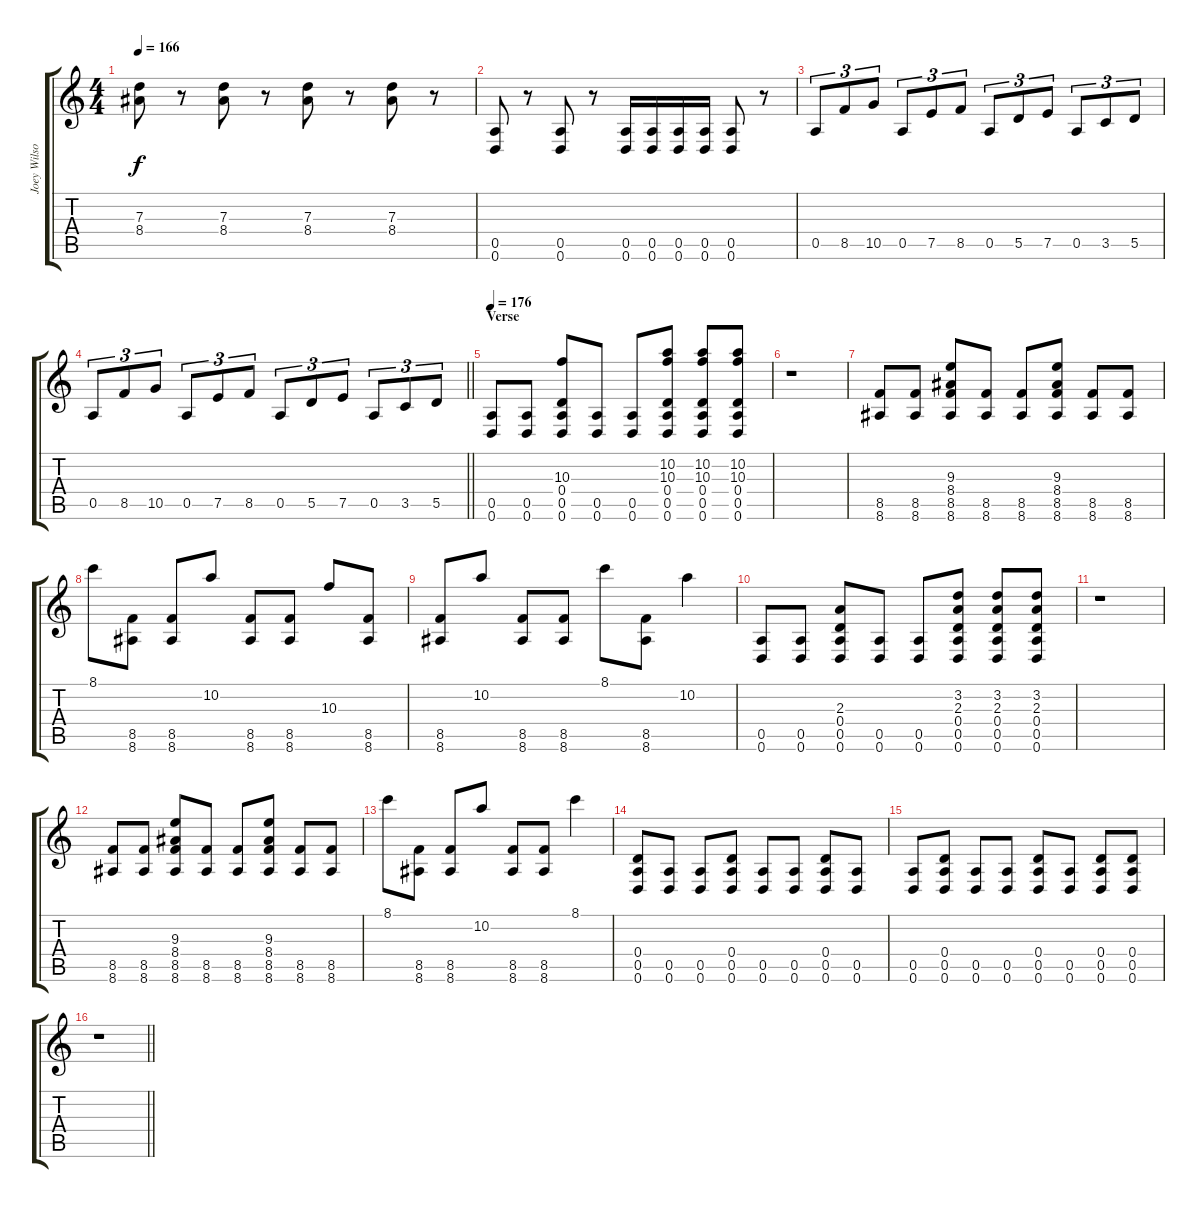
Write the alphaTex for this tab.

\track ("Joey Wilson" "Joey Wilso") {instrument distortionguitar}
\staff {score tabs}
\tuning (E4 B3 G3 D3 A2 D2) {hide}
\ts (4 4)
\tempo 166
\clef g2
\ks c
(7.3 8.4).8{dy f} r.8 (7.3 8.4).8 r.8 (7.3 8.4).8 r.8 (7.3 8.4).8 r.8 |
(0.5 0.6).8 r.8 (0.5 0.6).8 r.8 (0.5 0.6).16 (0.5 0.6).16 (0.5 0.6).16 (0.5 0.6).16 (0.5 0.6).8 r.8 |
0.5.8{tu (3 2)} 8.5.8{tu (3 2)} 10.5.8{tu (3 2)} 0.5.8{tu (3 2)} 7.5.8{tu (3 2)} 8.5.8{tu (3 2)} 0.5.8{tu (3 2)} 5.5.8{tu (3 2)} 7.5.8{tu (3 2)} 0.5.8{tu (3 2)} 3.5.8{tu (3 2)} 5.5.8{tu (3 2)} |
\barLineRight lightlight
0.5.8{tu (3 2)} 8.5.8{tu (3 2)} 10.5.8{tu (3 2)} 0.5.8{tu (3 2)} 7.5.8{tu (3 2)} 8.5.8{tu (3 2)} 0.5.8{tu (3 2)} 5.5.8{tu (3 2)} 7.5.8{tu (3 2)} 0.5.8{tu (3 2)} 3.5.8{tu (3 2)} 5.5.8{tu (3 2)} |
\section ("" "Verse")
\tempo 176
(0.5 0.6).8 (0.5 0.6).8 (10.3 0.4 0.5 0.6).8 (0.5 0.6).8 (0.5 0.6).8 (10.2 10.3 0.4 0.5 0.6).8 (10.2 10.3 0.4 0.5 0.6).8 (10.2 10.3 0.4 0.5 0.6).8 |
r.1 |
(8.5 8.6).8 (8.5 8.6).8 (9.3 8.4 8.5 8.6).8 (8.5 8.6).8 (8.5 8.6).8 (9.3 8.4 8.5 8.6).8 (8.5 8.6).8 (8.5 8.6).8 |
8.1.8 (8.5 8.6).8 (8.5 8.6).8 10.2.8 (8.5 8.6).8 (8.5 8.6).8 10.3.8 (8.5 8.6).8 |
(8.5 8.6).8 10.2.8 (8.5 8.6).8 (8.5 8.6).8 8.1.8 (8.5 8.6).8 10.2.4 |
(0.5 0.6).8 (0.5 0.6).8 (2.3 0.4 0.5 0.6).8 (0.5 0.6).8 (0.5 0.6).8 (3.2 2.3 0.4 0.5 0.6).8 (3.2 2.3 0.4 0.5 0.6).8 (3.2 2.3 0.4 0.5 0.6).8 |
r.1 |
(8.5 8.6).8 (8.5 8.6).8 (9.3 8.4 8.5 8.6).8 (8.5 8.6).8 (8.5 8.6).8 (9.3 8.4 8.5 8.6).8 (8.5 8.6).8 (8.5 8.6).8 |
8.1.8 (8.5 8.6).8 (8.5 8.6).8 10.2.8 (8.5 8.6).8 (8.5 8.6).8 8.1.4 |
(0.4 0.5 0.6).8 (0.5 0.6).8 (0.5 0.6).8 (0.4 0.5 0.6).8 (0.5 0.6).8 (0.5 0.6).8 (0.4 0.5 0.6).8 (0.5 0.6).8 |
(0.5 0.6).8 (0.4 0.5 0.6).8 (0.5 0.6).8 (0.5 0.6).8 (0.4 0.5 0.6).8 (0.5 0.6).8 (0.4 0.5 0.6).8 (0.4 0.5 0.6).8 |
\barLineRight lightlight
r.1
